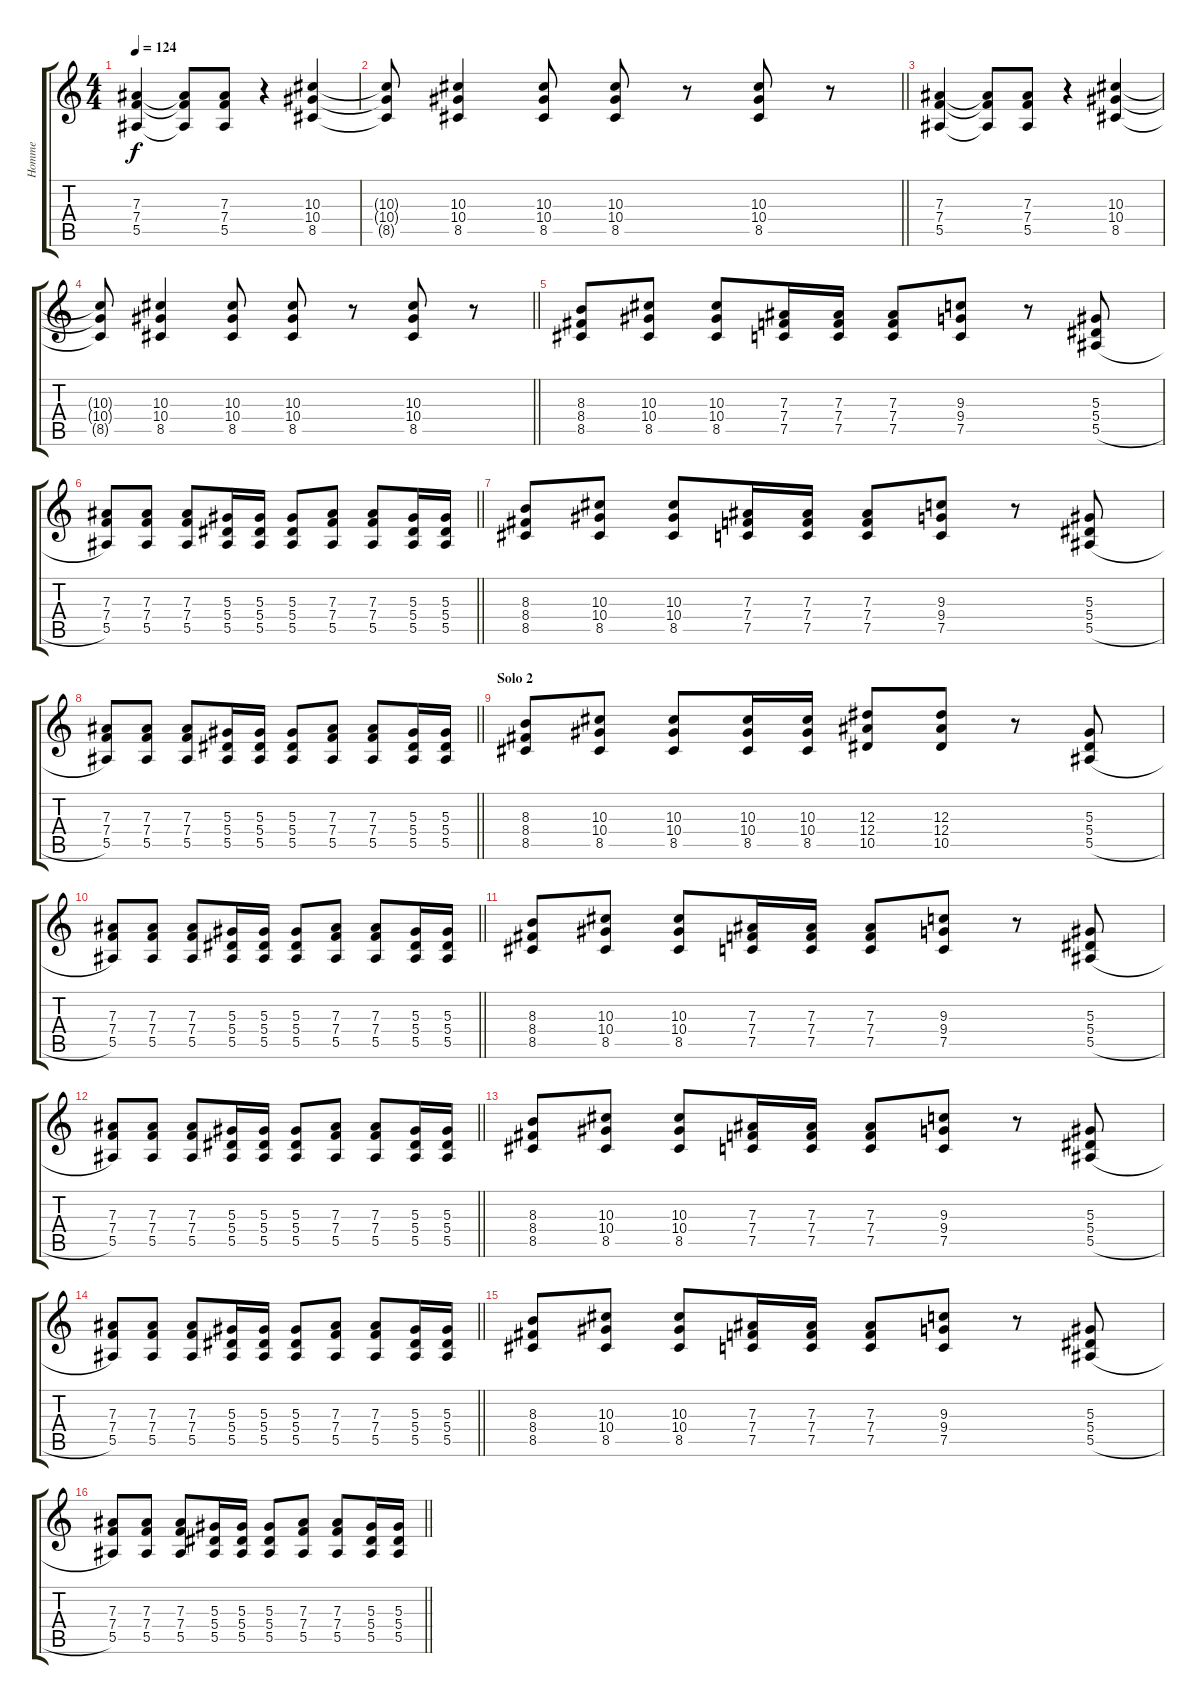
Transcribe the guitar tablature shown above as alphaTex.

\track ("Homme" "Homme") {instrument distortionguitar}
\staff {score tabs}
\tuning (C4 G3 Eb3 Bb2 F2 C2) {hide}
\ts (4 4)
\tempo 124
\clef g2
\ks c
(7.3 7.4 5.5).4{dy f} (7.3{t} 7.4{t} 5.5{t}).8 (7.3 7.4 5.5).8 r.4 (10.3 10.4 8.5).4 |
\barLineRight lightlight
(10.3{t} 10.4{t} 8.5{t}).8 (10.3 10.4 8.5).4 (10.3 10.4 8.5).8 (10.3 10.4 8.5).8 r.8 (10.3 10.4 8.5).8 r.8 |
(7.3 7.4 5.5).4 (7.3{t} 7.4{t} 5.5{t}).8 (7.3 7.4 5.5).8 r.4 (10.3 10.4 8.5).4 |
\barLineRight lightlight
(10.3{t} 10.4{t} 8.5{t}).8 (10.3 10.4 8.5).4 (10.3 10.4 8.5).8 (10.3 10.4 8.5).8 r.8 (10.3 10.4 8.5).8 r.8 |
(8.3 8.4 8.5).8 (10.3 10.4 8.5).8 (10.3 10.4 8.5).8 (7.3 7.4 7.5).16 (7.3 7.4 7.5).16 (7.3 7.4 7.5).8 (9.3 9.4 7.5).8 r.8 (5.3 5.4 5.5{h}).8 |
\barLineRight lightlight
(7.3 7.4 5.5).8 (7.3 7.4 5.5).8 (7.3 7.4 5.5).8 (5.3 5.4 5.5).16 (5.3 5.4 5.5).16 (5.3 5.4 5.5).8 (7.3 7.4 5.5).8 (7.3 7.4 5.5).8 (5.3 5.4 5.5).16 (5.3 5.4 5.5).16 |
(8.3 8.4 8.5).8 (10.3 10.4 8.5).8 (10.3 10.4 8.5).8 (7.3 7.4 7.5).16 (7.3 7.4 7.5).16 (7.3 7.4 7.5).8 (9.3 9.4 7.5).8 r.8 (5.3 5.4 5.5{h}).8 |
\barLineRight lightlight
(7.3 7.4 5.5).8 (7.3 7.4 5.5).8 (7.3 7.4 5.5).8 (5.3 5.4 5.5).16 (5.3 5.4 5.5).16 (5.3 5.4 5.5).8 (7.3 7.4 5.5).8 (7.3 7.4 5.5).8 (5.3 5.4 5.5).16 (5.3 5.4 5.5).16 |
\section ("" "Solo 2")
(8.3 8.4 8.5).8 (10.3 10.4 8.5).8 (10.3 10.4 8.5).8 (10.3 10.4 8.5).16 (10.3 10.4 8.5).16 (12.3 12.4 10.5).8 (12.3 12.4 10.5).8 r.8 (5.3 5.4 5.5{h}).8 |
\barLineRight lightlight
(7.3 7.4 5.5).8 (7.3 7.4 5.5).8 (7.3 7.4 5.5).8 (5.3 5.4 5.5).16 (5.3 5.4 5.5).16 (5.3 5.4 5.5).8 (7.3 7.4 5.5).8 (7.3 7.4 5.5).8 (5.3 5.4 5.5).16 (5.3 5.4 5.5).16 |
(8.3 8.4 8.5).8 (10.3 10.4 8.5).8 (10.3 10.4 8.5).8 (7.3 7.4 7.5).16 (7.3 7.4 7.5).16 (7.3 7.4 7.5).8 (9.3 9.4 7.5).8 r.8 (5.3 5.4 5.5{h}).8 |
\barLineRight lightlight
(7.3 7.4 5.5).8 (7.3 7.4 5.5).8 (7.3 7.4 5.5).8 (5.3 5.4 5.5).16 (5.3 5.4 5.5).16 (5.3 5.4 5.5).8 (7.3 7.4 5.5).8 (7.3 7.4 5.5).8 (5.3 5.4 5.5).16 (5.3 5.4 5.5).16 |
(8.3 8.4 8.5).8 (10.3 10.4 8.5).8 (10.3 10.4 8.5).8 (7.3 7.4 7.5).16 (7.3 7.4 7.5).16 (7.3 7.4 7.5).8 (9.3 9.4 7.5).8 r.8 (5.3 5.4 5.5{h}).8 |
\barLineRight lightlight
(7.3 7.4 5.5).8 (7.3 7.4 5.5).8 (7.3 7.4 5.5).8 (5.3 5.4 5.5).16 (5.3 5.4 5.5).16 (5.3 5.4 5.5).8 (7.3 7.4 5.5).8 (7.3 7.4 5.5).8 (5.3 5.4 5.5).16 (5.3 5.4 5.5).16 |
(8.3 8.4 8.5).8 (10.3 10.4 8.5).8 (10.3 10.4 8.5).8 (7.3 7.4 7.5).16 (7.3 7.4 7.5).16 (7.3 7.4 7.5).8 (9.3 9.4 7.5).8 r.8 (5.3 5.4 5.5{h}).8 |
\barLineRight lightlight
(7.3 7.4 5.5).8 (7.3 7.4 5.5).8 (7.3 7.4 5.5).8 (5.3 5.4 5.5).16 (5.3 5.4 5.5).16 (5.3 5.4 5.5).8 (7.3 7.4 5.5).8 (7.3 7.4 5.5).8 (5.3 5.4 5.5).16 (5.3 5.4 5.5).16
